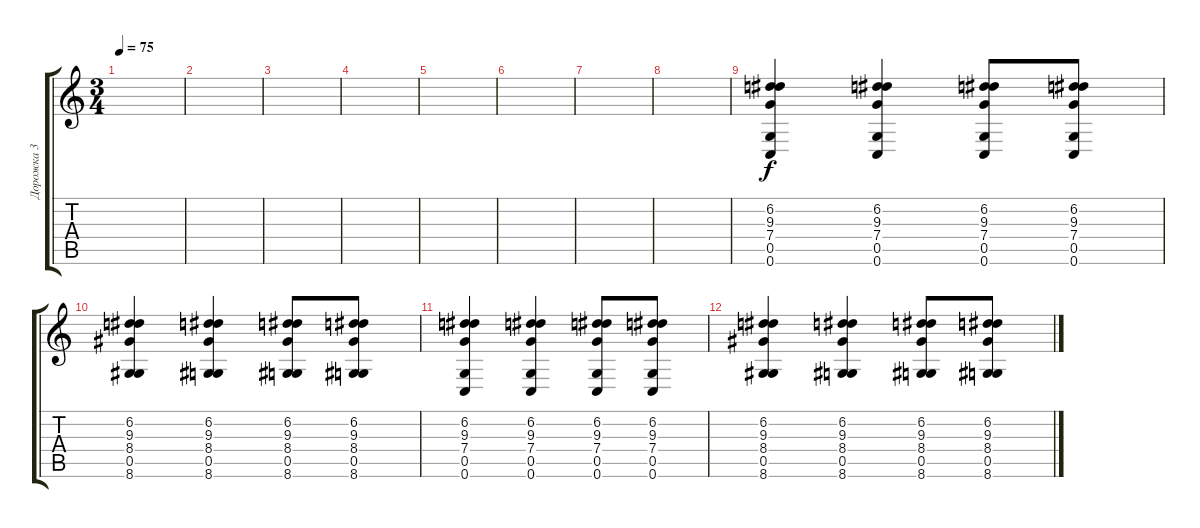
\track ("Дорожка 3" "Дорожка 3") {instrument electricguitarjazz}
\staff {score tabs}
\tuning (D4 A3 F3 C3 G2 C2) {hide}
\ts (3 4)
\tempo 75
\clef g2
\ks c
|
|
|
|
|
|
|
|
(6.2 9.3 7.4 0.5 0.6).4 (6.2 9.3 7.4 0.5 0.6).4 (6.2 9.3 7.4 0.5 0.6).8 (6.2 9.3 7.4 0.5 0.6).8 |
(6.2 9.3 8.4 0.5 8.6).4 (6.2 9.3 8.4 0.5 8.6).4 (6.2 9.3 8.4 0.5 8.6).8 (6.2 9.3 8.4 0.5 8.6).8 |
(6.2 9.3 7.4 0.5 0.6).4 (6.2 9.3 7.4 0.5 0.6).4 (6.2 9.3 7.4 0.5 0.6).8 (6.2 9.3 7.4 0.5 0.6).8 |
(6.2 9.3 8.4 0.5 8.6).4 (6.2 9.3 8.4 0.5 8.6).4 (6.2 9.3 8.4 0.5 8.6).8 (6.2 9.3 8.4 0.5 8.6).8
